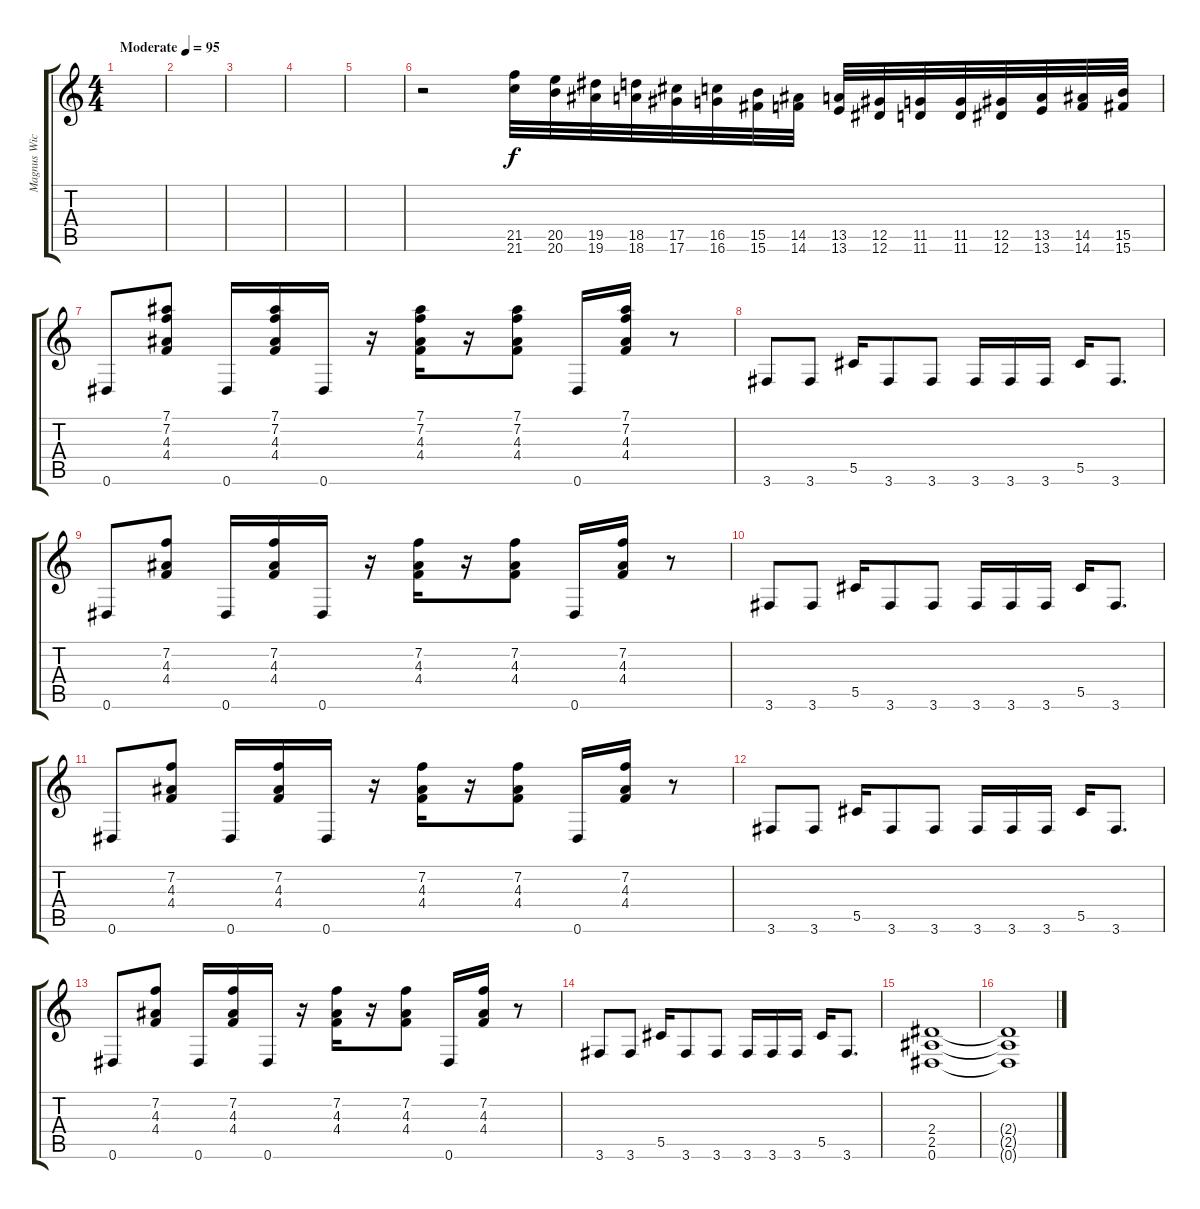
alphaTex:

\track ("Magnus Wichmann" "Magnus Wic") {instrument overdrivenguitar}
\staff {score tabs}
\tuning (Eb4 Bb3 Gb3 Db3 Ab2 Eb2) {hide}
\ts (4 4)
\tempo (95 "Moderate")
\clef g2
\ks c
|
|
|
|
|
r.2 (21.5 21.6).32 (20.5 20.6).32 (19.5 19.6).32 (18.5 18.6).32 (17.5 17.6).32 (16.5 16.6).32 (15.5 15.6).32 (14.5 14.6).32 (13.5 13.6).32 (12.5 12.6).32 (11.5 11.6).32 (11.5 11.6).32 (12.5 12.6).32 (13.5 13.6).32 (14.5 14.6).32 (15.5 15.6).32 |
0.6.8 (7.1 7.2 4.3 4.4).8 0.6.16 (7.1 7.2 4.3 4.4).16 0.6.16 r.16 (7.1 7.2 4.3 4.4).16 r.16 (7.1 7.2 4.3 4.4).8 0.6.16 (7.1 7.2 4.3 4.4).16 r.8 |
3.6.8 3.6.8 5.5.16 3.6.8 3.6.8 3.6.16 3.6.16 3.6.16 5.5.16 3.6.8{d} |
0.6.8 (7.2 4.3 4.4).8 0.6.16 (7.2 4.3 4.4).16 0.6.16 r.16 (7.2 4.3 4.4).16 r.16 (7.2 4.3 4.4).8 0.6.16 (7.2 4.3 4.4).16 r.8 |
3.6.8 3.6.8 5.5.16 3.6.8 3.6.8 3.6.16 3.6.16 3.6.16 5.5.16 3.6.8{d} |
0.6.8 (7.2 4.3 4.4).8 0.6.16 (7.2 4.3 4.4).16 0.6.16 r.16 (7.2 4.3 4.4).16 r.16 (7.2 4.3 4.4).8 0.6.16 (7.2 4.3 4.4).16 r.8 |
3.6.8 3.6.8 5.5.16 3.6.8 3.6.8 3.6.16 3.6.16 3.6.16 5.5.16 3.6.8{d} |
0.6.8 (7.2 4.3 4.4).8 0.6.16 (7.2 4.3 4.4).16 0.6.16 r.16 (7.2 4.3 4.4).16 r.16 (7.2 4.3 4.4).8 0.6.16 (7.2 4.3 4.4).16 r.8 |
3.6.8 3.6.8 5.5.16 3.6.8 3.6.8 3.6.16 3.6.16 3.6.16 5.5.16 3.6.8{d} |
(2.4 2.5 0.6).1 |
(2.4{t} 2.5{t} 0.6{t}).1{volume 8}
